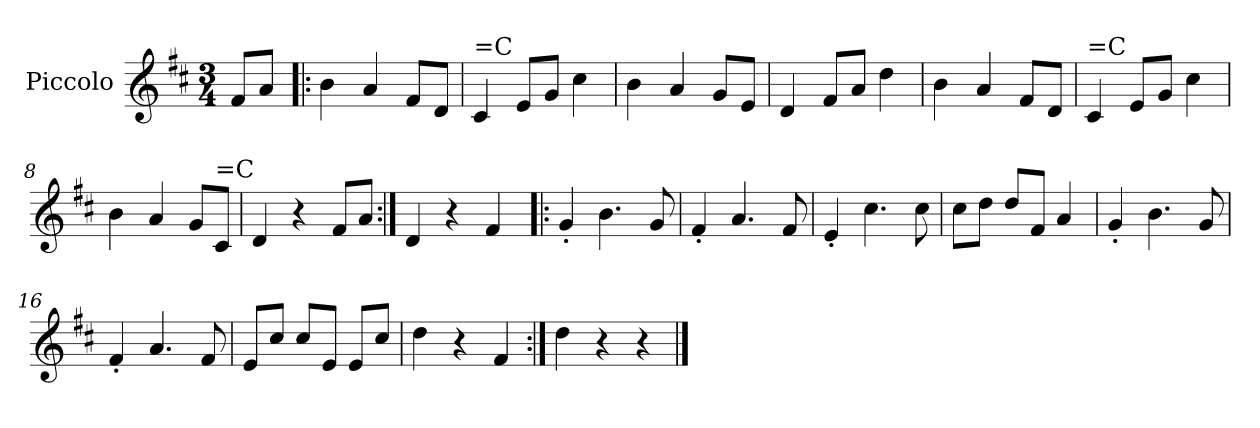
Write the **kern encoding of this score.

**kern
*part1
*staff1
*I"Piccolo
*I'Picc
*clefG2
*ITrd-7c-12
*k[f#c#]
*D:
*M3/4
=1
8ff#/L
8aa/J
=2!|:
4bb\
4aa/
8ff#/L
8dd/J
=3
!LO:TX:a:t==C
4cc#/
8ee/L
8gg/J
4ccc#\
=4
4bb\
4aa/
8gg/L
8ee/J
=5
4dd/
8ff#/L
8aa/J
4ddd\
=6
4bb\
4aa/
8ff#/L
8dd/J
=7
!LO:TX:a:t==C
4cc#/
8ee/L
8gg/J
4ccc#\
=8
4bb\
4aa/
8gg/L
!LO:TX:a:t==C
8cc#/J
=9
4dd/
4r
8ff#/L
8aa/J
=10:|!
4dd/
4r
4ff#/
!!LO:LB:g=z
=11!|:
4gg'/
4.bb\
8gg/
=12
4ff#'/
4.aa/
8ff#/
=13
4ee'/
4.ccc#\
8ccc#\
=14
8ccc#\L
8ddd\J
8ddd/L
8ff#/J
4aa/
=15
4gg'/
4.bb\
8gg/
=16
4ff#'/
4.aa/
8ff#/
=17
8ee/L
8ccc#/J
8ccc#/L
8ee/J
8ee/L
8ccc#/J
=18
4ddd\
4r
4ff#/
=19:|!
4ddd\
4r
4r
==
*-
